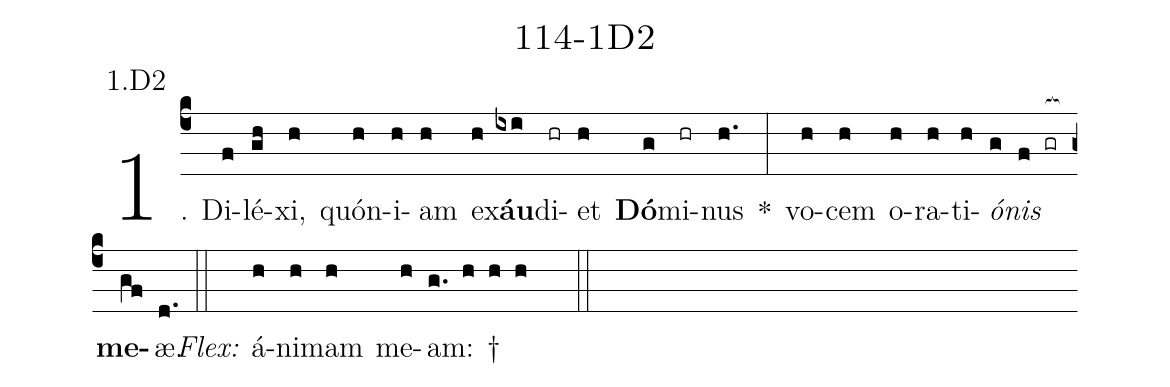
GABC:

name: 114-1D2;
annotation: 1.D2;
%%
(c4)1. Di(f)lé(gh)xi,(h) quón(h)i(h)am(h) ex(h)<b>áu</b>(ixi)di(hr)et(h) <b>Dó</b>(g)mi(hr)nus(h.) *(:) vo(h)cem(h) o(h)ra(h)ti(h)<i>ó</i>(g)<i>nis</i>(f gr[ocb:1{]) <b>me</b>(gf[ocb:0}])æ.(d.) (::)
<i>Flex:</i>()  á(h)ni(h)mam(h) me(h)am: †(g. h h h  ::)
